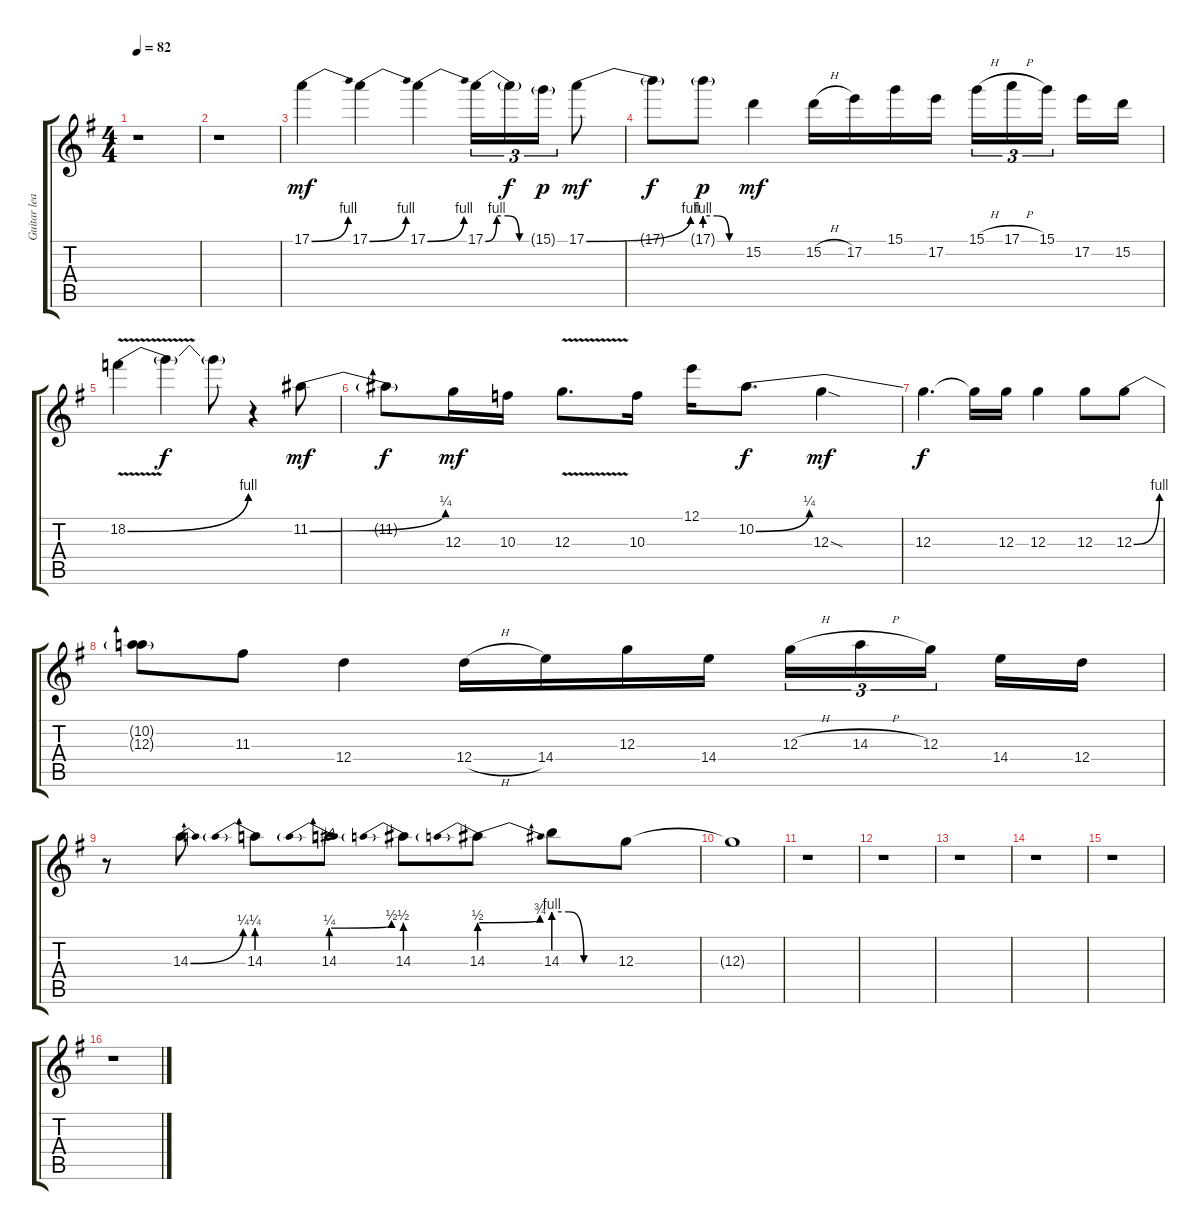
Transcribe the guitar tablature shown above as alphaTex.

\track ("Guitar lead" "Guitar lea") {solo instrument overdrivenguitar}
\staff {score tabs}
\tuning (E4 B3 G3 D3 A2 E2) {hide}
\ts (4 4)
\tempo 82
\clef g2
\ks eminor
r.1{dy mf} |
r.1 |
17.1{be (bend 0 0 60 4)}.4 17.1{be (bend 0 0 60 4)}.4 17.1{be (bend 0 0 60 4)}.4 17.1{be (custom 0 0 15 4 30 4 45 0 60 0)}.16{tu (3 2)} 17.1{t}.16{tu (3 2) dy f} 15.1{g}.16{tu (3 2) dy p} 17.1{be (bend 0 0 60 4)}.8{dy mf} |
17.1{t}.8{dy f} 17.1{be (custom 0 4 20 4 40 0 60 0) g}.8{dy p} 15.2.4{dy mf} 15.2{h}.16 17.2.16 15.1.16 17.2.16 15.1{h}.16{tu (3 2)} 17.1{h}.16{tu (3 2)} 15.1.16{tu (3 2) beam splitsecondary} 17.2.16 15.2.16 |
18.2{be (bend 0 0 60 4) v}.4 18.2{t}.4{dy f} 18.2{t}.8 r.4 11.2{be (bend 0 0 60 1)}.8{dy mf} |
11.2{t}.8{dy f} 12.3.16{dy mf} 10.3.16 12.3{v}.8{d} 10.3.16 12.1.16 10.2{be (bend 0 0 60 1)}.8{d dy f} 12.3{sod}.4{dy mf} |
12.3.4{d dy f} 12.3{t}.16 12.3.16 12.3.4 12.3.8 12.3{be (bend 0 0 60 4)}.8 |
(10.2{t} 12.3{t}).8 11.3.8 12.4.4 12.4{h}.16 14.4.16 12.3.16 14.4.16 12.3{h}.16{tu (3 2)} 14.3{h}.16{tu (3 2)} 12.3.16{tu (3 2) beam splitsecondary} 14.4.16 12.4.16 |
r.8 14.3{be (bend 0 0 60 1)}.8 14.3{be (prebend 0 1 60 1)}.8 14.3{be (prebendbend 0 1 60 2)}.8 14.3{be (prebend 0 2 60 2)}.8 14.3{be (prebendbend 0 2 60 3)}.8 14.3{be (custom 0 4 15 4 30 0 60 0)}.8 12.3.8 |
12.3{t}.1 |
r.1 |
r.1 |
r.1 |
r.1 |
r.1 |
r.1
